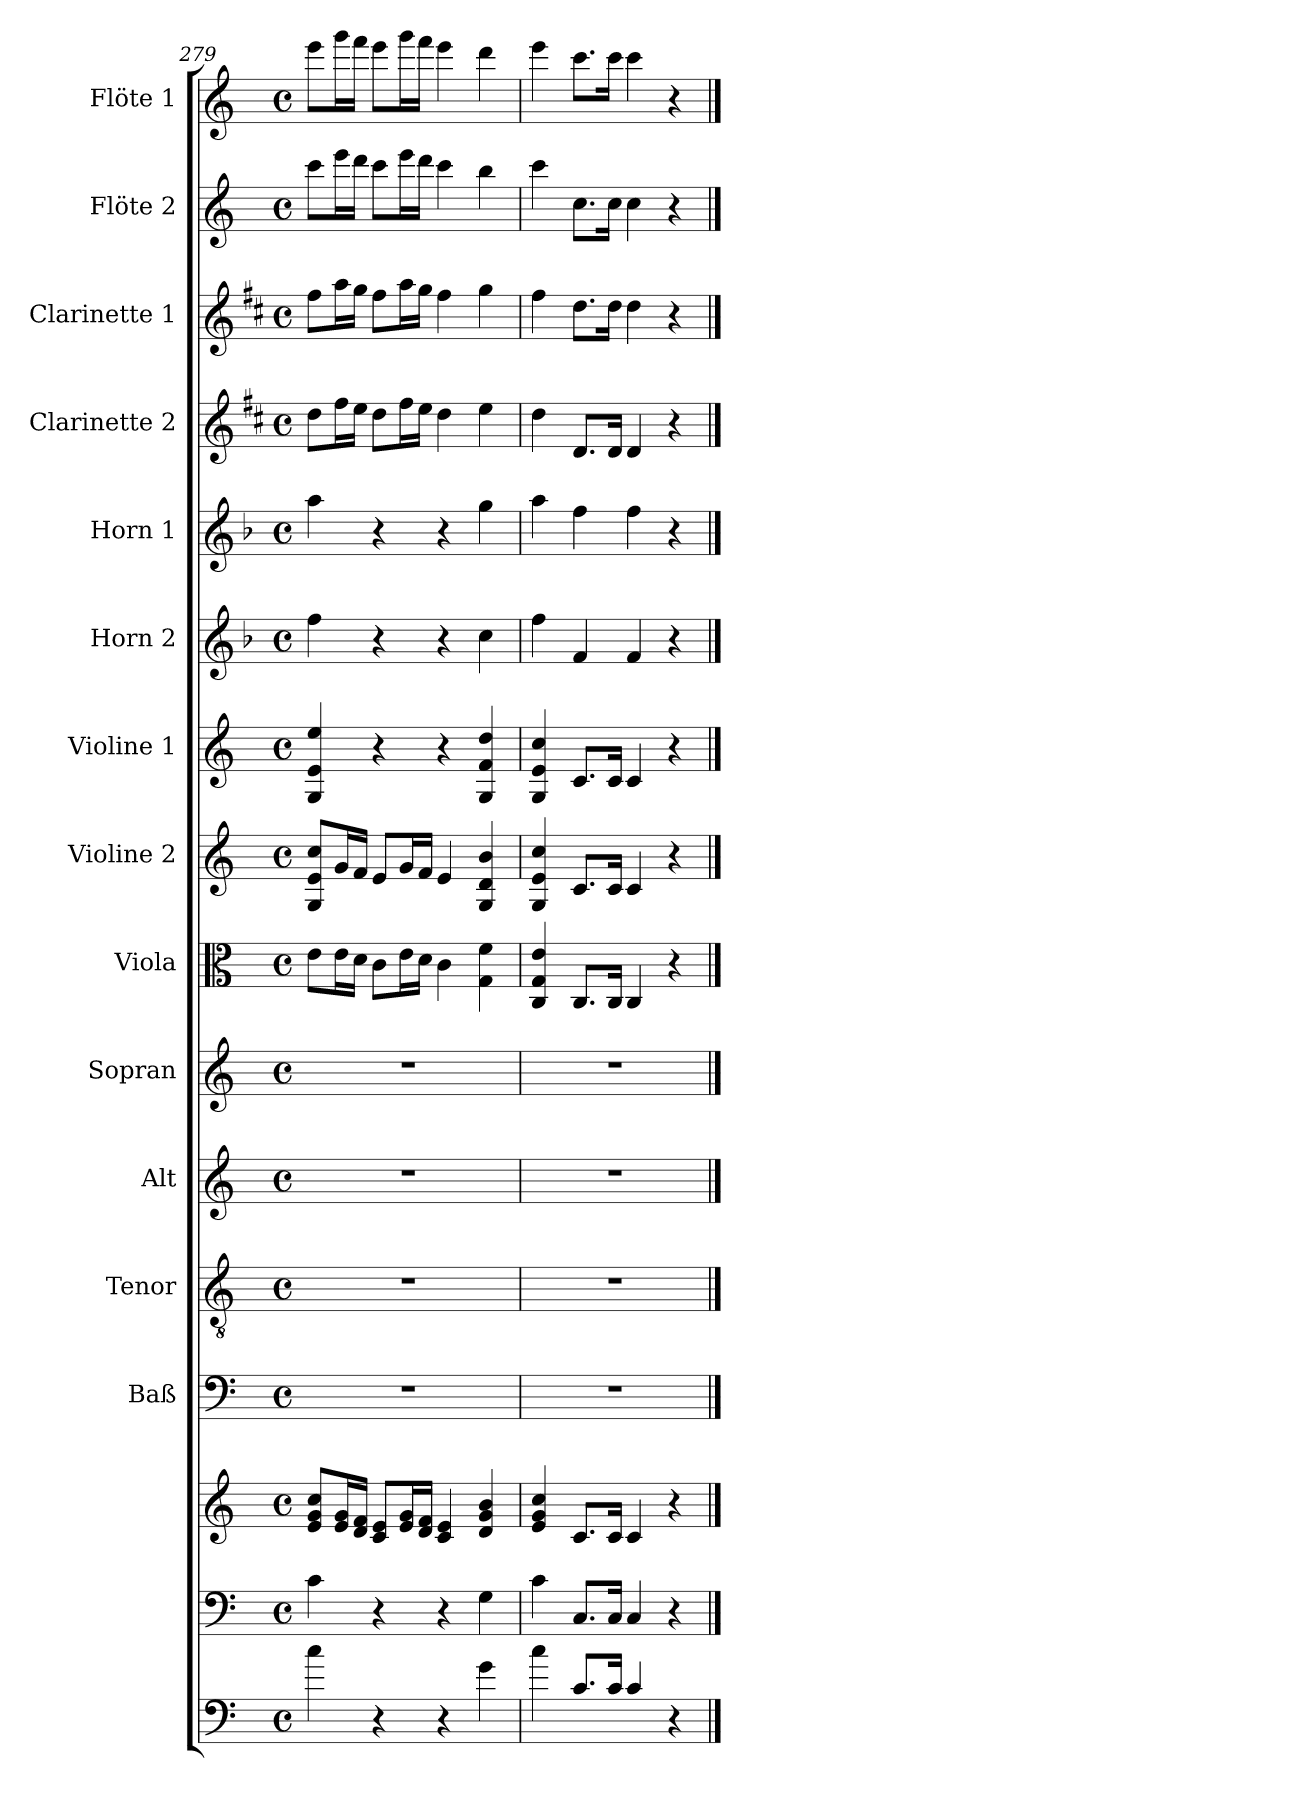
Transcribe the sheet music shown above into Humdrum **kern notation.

**kern	**kern	**kern	**kern	**kern	**kern	**kern	**kern	**kern	**kern	**kern	**kern	**kern	**kern	**kern	**kern
*part15	*part14	*part14	*part13	*part12	*part11	*part10	*part9	*part8	*part7	*part6	*part5	*part4	*part3	*part2	*part1
*staff16	*staff15	*staff14	*staff13	*staff12	*staff11	*staff10	*staff9	*staff8	*staff7	*staff6	*staff5	*staff4	*staff3	*staff2	*staff1
*	*	*	*I"Baß	*I"Tenor	*I"Alt	*I"Sopran	*I"Viola	*I"Violine 2	*I"Violine 1	*I"Horn 2	*I"Horn 1	*I"Clarinette 2	*I"Clarinette 1	*I"Flöte 2	*I"Flöte 1
*	*	*	*I'Baß	*I'Ten	*I'Alt	*I'Sop	*I'Vla.	*I'Vln. 2	*I'Vln. 1	*I'Hrn. 2	*I'Hrn. 1	*I'Cl. 2	*I'Cl. 1	*I'Fl. 2	*I'Fl. 1
*clefF4	*clefF4	*clefG2	*clefF4	*clefGv2	*clefG2	*clefG2	*clefC3	*clefG2	*clefG2	*clefG2	*clefG2	*clefG2	*clefG2	*clefG2	*clefG2
*ITrd7c12	*	*	*	*	*	*	*	*	*	*ITrd3c5	*ITrd3c5	*ITrd1c2	*ITrd1c2	*	*
*k[]	*k[]	*k[]	*k[]	*k[]	*k[]	*k[]	*k[]	*k[]	*k[]	*k[]	*k[]	*k[]	*k[]	*k[]	*k[]
*C:	*C:	*C:	*C:	*C:	*C:	*C:	*C:	*C:	*C:	*C:	*C:	*C:	*C:	*C:	*C:
*M4/4	*M4/4	*M4/4	*M4/4	*M4/4	*M4/4	*M4/4	*M4/4	*M4/4	*M4/4	*M4/4	*M4/4	*M4/4	*M4/4	*M4/4	*M4/4
*met(c)	*met(c)	*met(c)	*met(c)	*met(c)	*met(c)	*met(c)	*met(c)	*met(c)	*met(c)	*met(c)	*met(c)	*met(c)	*met(c)	*met(c)	*met(c)
=279	=279	=279	=279	=279	=279	=279	=279	=279	=279	=279	=279	=279	=279	=279	=279
4c\	4c\	8e/ 8g/ 8cc/L	1r	1r	1r	1r	8e\L	8G/ 8e/ 8cc/L	4G/ 4e/ 4ee/	4cc\	4ee\	8cc\L	8ee\L	8ccc\L	8eee\L
.	.	16e/ 16g/L	.	.	.	.	16e\L	16g/L	.	.	.	16ee\L	16gg\L	16eee\L	16ggg\L
.	.	16d/ 16f/JJ	.	.	.	.	16d\JJ	16f/JJ	.	.	.	16dd\JJ	16ff\JJ	16ddd\JJ	16fff\JJ
4r	4r	8c/ 8e/L	.	.	.	.	8c\L	8e/L	4r	4r	4r	8cc\L	8ee\L	8ccc\L	8eee\L
.	.	16e/ 16g/L	.	.	.	.	16e\L	16g/L	.	.	.	16ee\L	16gg\L	16eee\L	16ggg\L
.	.	16d/ 16f/JJ	.	.	.	.	16d\JJ	16f/JJ	.	.	.	16dd\JJ	16ff\JJ	16ddd\JJ	16fff\JJ
4r	4r	4c/ 4e/	.	.	.	.	4c\	4e/	4r	4r	4r	4cc\	4ee\	4ccc\	4eee\
4G\	4G\	4d/ 4g/ 4b/	.	.	.	.	4G\ 4f\	4G/ 4d/ 4b/	4G/ 4f/ 4dd/	4g\	4dd\	4dd\	4ff\	4bb\	4ddd\
=280	=280	=280	=280	=280	=280	=280	=280	=280	=280	=280	=280	=280	=280	=280	=280
4c\	4c\	4e/ 4g/ 4cc/	1r	1r	1r	1r	4C/ 4G/ 4e/	4G/ 4e/ 4cc/	4G/ 4e/ 4cc/	4cc\	4ee\	4cc\	4ee\	4ccc\	4eee\
8.C/L	8.C/L	8.c/L	.	.	.	.	8.C/L	8.c/L	8.c/L	4c/	4cc\	8.c/L	8.cc\L	8.cc\L	8.ccc\L
16C/Jk	16C/Jk	16c/Jk	.	.	.	.	16C/Jk	16c/Jk	16c/Jk	.	.	16c/Jk	16cc\Jk	16cc\Jk	16ccc\Jk
4C/	4C/	4c/	.	.	.	.	4C/	4c/	4c/	4c/	4cc\	4c/	4cc\	4cc\	4ccc\
4r	4r	4r	.	.	.	.	4r	4r	4r	4r	4r	4r	4r	4r	4r
==	==	==	==	==	==	==	==	==	==	==	==	==	==	==	==
*-	*-	*-	*-	*-	*-	*-	*-	*-	*-	*-	*-	*-	*-	*-	*-
